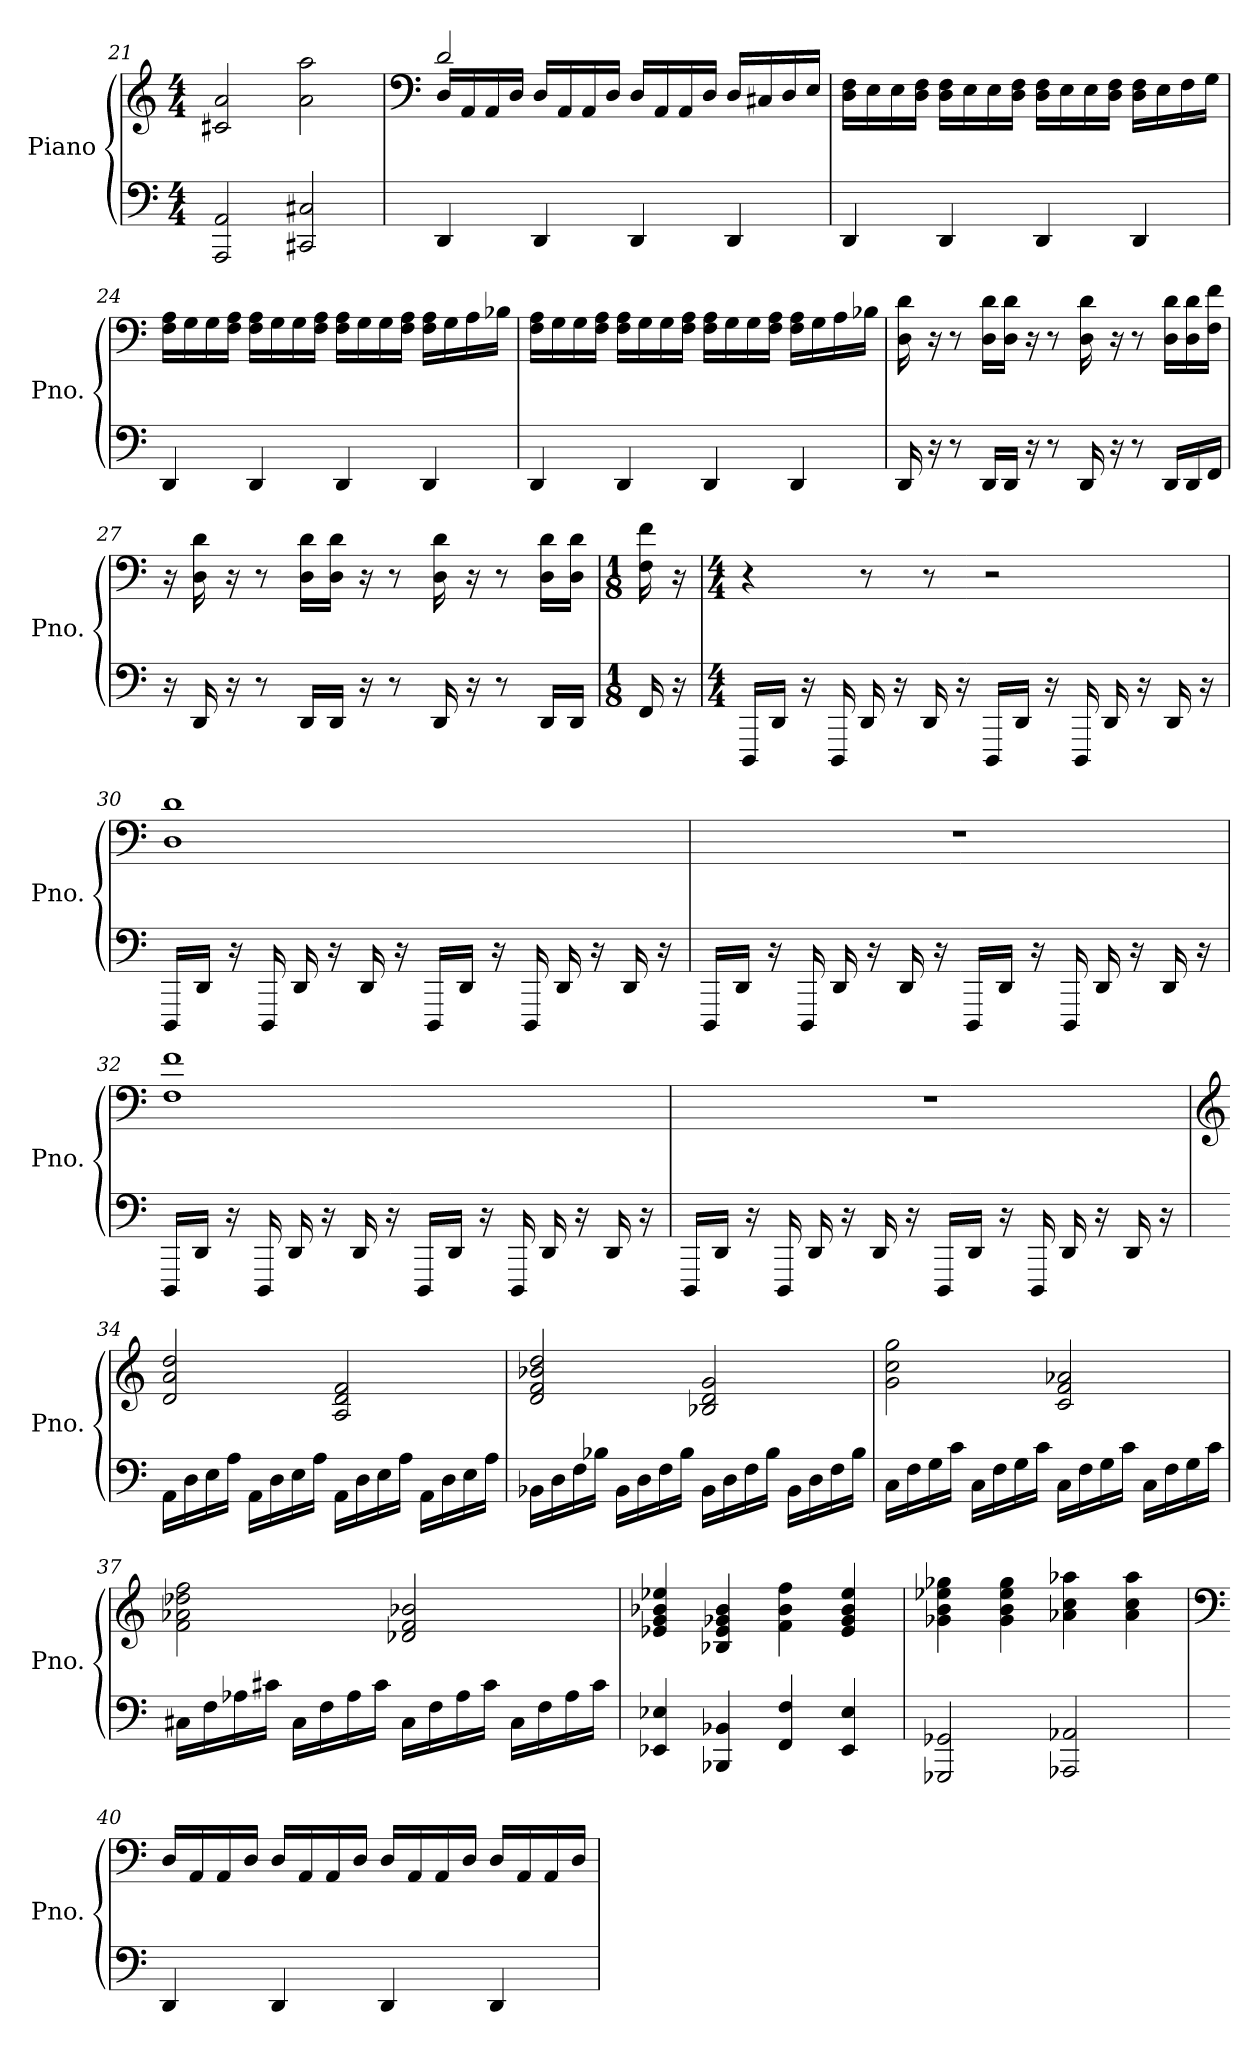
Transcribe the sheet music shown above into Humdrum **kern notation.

**kern	**kern
*part1	*part1
*staff2	*staff1
*I"Piano	*
*I'Pno.	*
*clefF4	*clefG2
*k[]	*k[]
*M4/4	*M4/4
=21	=21
2AAA/ 2AA/	2c#X/ 2a/
2CC#X/ 2C#X/	2a\ 2aa\
=22	=22
*	*clefF4
*	*MM110
*	*^
4DD/	16D/LL	2d/
.	16AA/	.
.	16AA/	.
.	16D/JJ	.
4DD/	16D/LL	.
.	16AA/	.
.	16AA/	.
.	16D/JJ	.
4DD/	16D/LL	2ryy
.	16AA/	.
.	16AA/	.
.	16D/JJ	.
4DD/	16D/LL	.
.	16C#X/	.
.	16D/	.
.	16E/JJ	.
*	*v	*v
!!LO:PB:g=z
=23	=23
4DD/	16D\ 16F\LL
.	16E\
.	16E\
.	16D\ 16F\JJ
4DD/	16D\ 16F\LL
.	16E\
.	16E\
.	16D\ 16F\JJ
4DD/	16D\ 16F\LL
.	16E\
.	16E\
.	16D\ 16F\JJ
4DD/	16D\ 16F\LL
.	16E\
.	16F\
.	16G\JJ
=24	=24
4DD/	16F\ 16A\LL
.	16G\
.	16G\
.	16F\ 16A\JJ
4DD/	16F\ 16A\LL
.	16G\
.	16G\
.	16F\ 16A\JJ
4DD/	16F\ 16A\LL
.	16G\
.	16G\
.	16F\ 16A\JJ
4DD/	16F\ 16A\LL
.	16G\
.	16A\
.	16B-X\JJ
=25	=25
4DD/	16F\ 16A\LL
.	16G\
.	16G\
.	16F\ 16A\JJ
4DD/	16F\ 16A\LL
.	16G\
.	16G\
.	16F\ 16A\JJ
4DD/	16F\ 16A\LL
.	16G\
.	16G\
.	16F\ 16A\JJ
4DD/	16F\ 16A\LL
.	16G\
.	16A\
.	16B-X\JJ
!!LO:LB:g=z
=26	=26
16DD/	16D\ 16d\
16r	16r
8r	8r
16DD/LL	16D\ 16d\LL
16DD/JJ	16D\ 16d\JJ
16r	16r
8r	8r
16DD/	16D\ 16d\
16r	16r
8r	8r
16DD/LL	16D\ 16d\LL
16DD/	16D\ 16d\
16FF/JJ	16F\ 16f\JJ
=27	=27
16r	16r
16DD/	16D\ 16d\
16r	16r
8r	8r
16DD/LL	16D\ 16d\LL
16DD/JJ	16D\ 16d\JJ
16r	16r
8r	8r
16DD/	16D\ 16d\
16r	16r
8r	8r
16DD/LL	16D\ 16d\LL
16DD/JJ	16D\ 16d\JJ
=28	=28
*M1/8	*M1/8
16FF/	16F\ 16f\
16r	16r
!!LO:LB:g=z
=29	=29
*M4/4	*M4/4
*	*MM120
16DDD/LL	4r
16DD/JJ	.
16r	.
16DDD/	.
16DD/	8r
16r	.
16DD/	8r
16r	.
16DDD/LL	2r
16DD/JJ	.
16r	.
16DDD/	.
16DD/	.
16r	.
16DD/	.
16r	.
=30	=30
16DDD/LL	1D 1d
16DD/JJ	.
16r	.
16DDD/	.
16DD/	.
16r	.
16DD/	.
16r	.
16DDD/LL	.
16DD/JJ	.
16r	.
16DDD/	.
16DD/	.
16r	.
16DD/	.
16r	.
!!LO:LB:g=z
=31	=31
16DDD/LL	1r
16DD/JJ	.
16r	.
16DDD/	.
16DD/	.
16r	.
16DD/	.
16r	.
16DDD/LL	.
16DD/JJ	.
16r	.
16DDD/	.
16DD/	.
16r	.
16DD/	.
16r	.
=32	=32
16DDD/LL	1F 1f
16DD/JJ	.
16r	.
16DDD/	.
16DD/	.
16r	.
16DD/	.
16r	.
16DDD/LL	.
16DD/JJ	.
16r	.
16DDD/	.
16DD/	.
16r	.
16DD/	.
16r	.
!!LO:LB:g=z
=33	=33
16DDD/LL	1r
16DD/JJ	.
16r	.
16DDD/	.
16DD/	.
16r	.
16DD/	.
16r	.
16DDD/LL	.
16DD/JJ	.
16r	.
16DDD/	.
16DD/	.
16r	.
16DD/	.
16r	.
=34	=34
*	*clefG2
16AA\LL	2d/ 2a/ 2dd/
16D\	.
16E\	.
16A\JJ	.
16AA\LL	.
16D\	.
16E\	.
16A\JJ	.
16AA\LL	2A/ 2d/ 2f/
16D\	.
16E\	.
16A\JJ	.
16AA\LL	.
16D\	.
16E\	.
16A\JJ	.
=35	=35
16BB-X\LL	2d/ 2f/ 2b-X/ 2dd/
16D\	.
16F\	.
16B-X\JJ	.
16BB-\LL	.
16D\	.
16F\	.
16B-\JJ	.
16BB-\LL	2B-X/ 2d/ 2g/
16D\	.
16F\	.
16B-\JJ	.
16BB-\LL	.
16D\	.
16F\	.
16B-\JJ	.
!!LO:LB:g=z
=36	=36
16C\LL	2g\ 2cc\ 2gg\
16F\	.
16G\	.
16c\JJ	.
16C\LL	.
16F\	.
16G\	.
16c\JJ	.
16C\LL	2c/ 2f/ 2a-X/
16F\	.
16G\	.
16c\JJ	.
16C\LL	.
16F\	.
16G\	.
16c\JJ	.
=37	=37
16C#X\LL	2f\ 2a-X\ 2dd-X\ 2ff\
16F\	.
16A-X\	.
16c#X\JJ	.
16C#\LL	.
16F\	.
16A-\	.
16c#\JJ	.
16C#\LL	2d-X/ 2f/ 2b-X/
16F\	.
16A-\	.
16c#\JJ	.
16C#\LL	.
16F\	.
16A-\	.
16c#\JJ	.
=38	=38
4EE-X/ 4E-X/	4e-X/ 4g/ 4b-X/ 4ee-X/
4BBB-X/ 4BB-X/	4B-X/ 4e-/ 4g-X/ 4b-/
4FF/ 4F/	4f\ 4b-\ 4ff\
4EE-/ 4E-/	4e-/ 4g-/ 4b-/ 4ee-/
=39	=39
2GGG-X/ 2GG-X/	4g-X\ 4b\ 4ee-X\ 4gg-X\
.	4g-\ 4b\ 4ee-\ 4gg-\
2AAA-X/ 2AA-X/	4a-X\ 4cc\ 4aa-X\
.	4a-\ 4cc\ 4aa-\
!!LO:PB:g=z
=40	=40
*	*clefF4
*	*MM110
4DD/	16D/LL
.	16AA/
.	16AA/
.	16D/JJ
4DD/	16D/LL
.	16AA/
.	16AA/
.	16D/JJ
4DD/	16D/LL
.	16AA/
.	16AA/
.	16D/JJ
4DD/	16D/LL
.	16AA/
.	16AA/
.	16D/JJ
=	=
*-	*-
